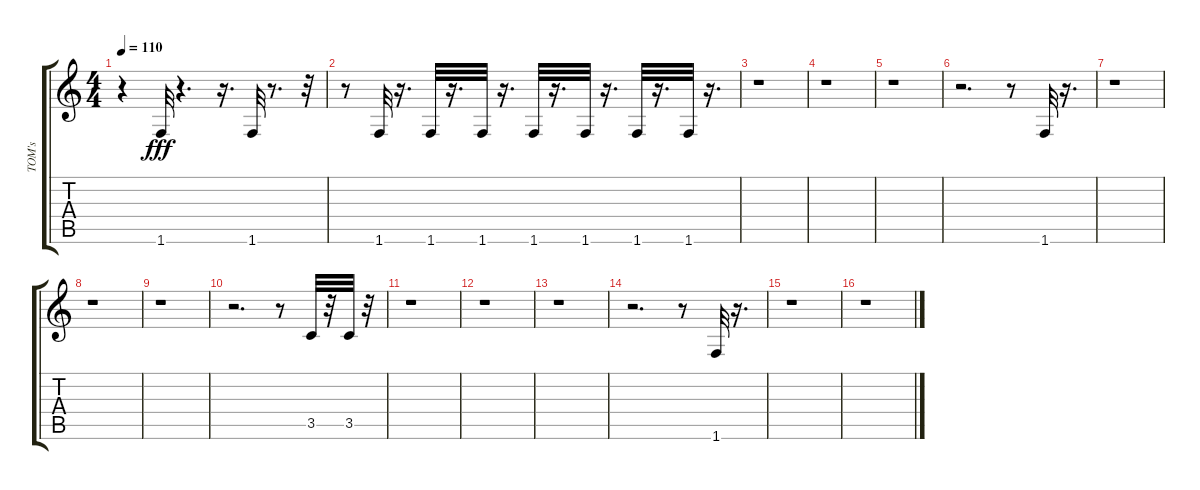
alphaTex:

\track ("TOM's" "TOM's") {solo instrument acousticguitarsteel}
\staff {score tabs}
\tuning (E4 B3 G3 D3 A2 E2) {hide}
\ts (4 4)
\tempo 110
\clef g2
\ks c
r.4{dy fff} 1.6.32 r.4{d} r.16{d} 1.6.32 r.8{d} r.32 |
r.8 1.6.32 r.16{d} 1.6.32 r.16{d} 1.6.32 r.16{d} 1.6.32 r.16{d} 1.6.32 r.16{d} 1.6.32 r.16{d} 1.6.32 r.16{d} |
r.1 |
r.1 |
r.1 |
r.2{d} r.8 1.6.32 r.16{d} |
r.1 |
r.1 |
r.1 |
r.2{d} r.8 3.5.32 r.32 3.5.32 r.32 |
r.1 |
r.1 |
r.1 |
r.2{d} r.8 1.6.32 r.16{d} |
r.1 |
r.1
